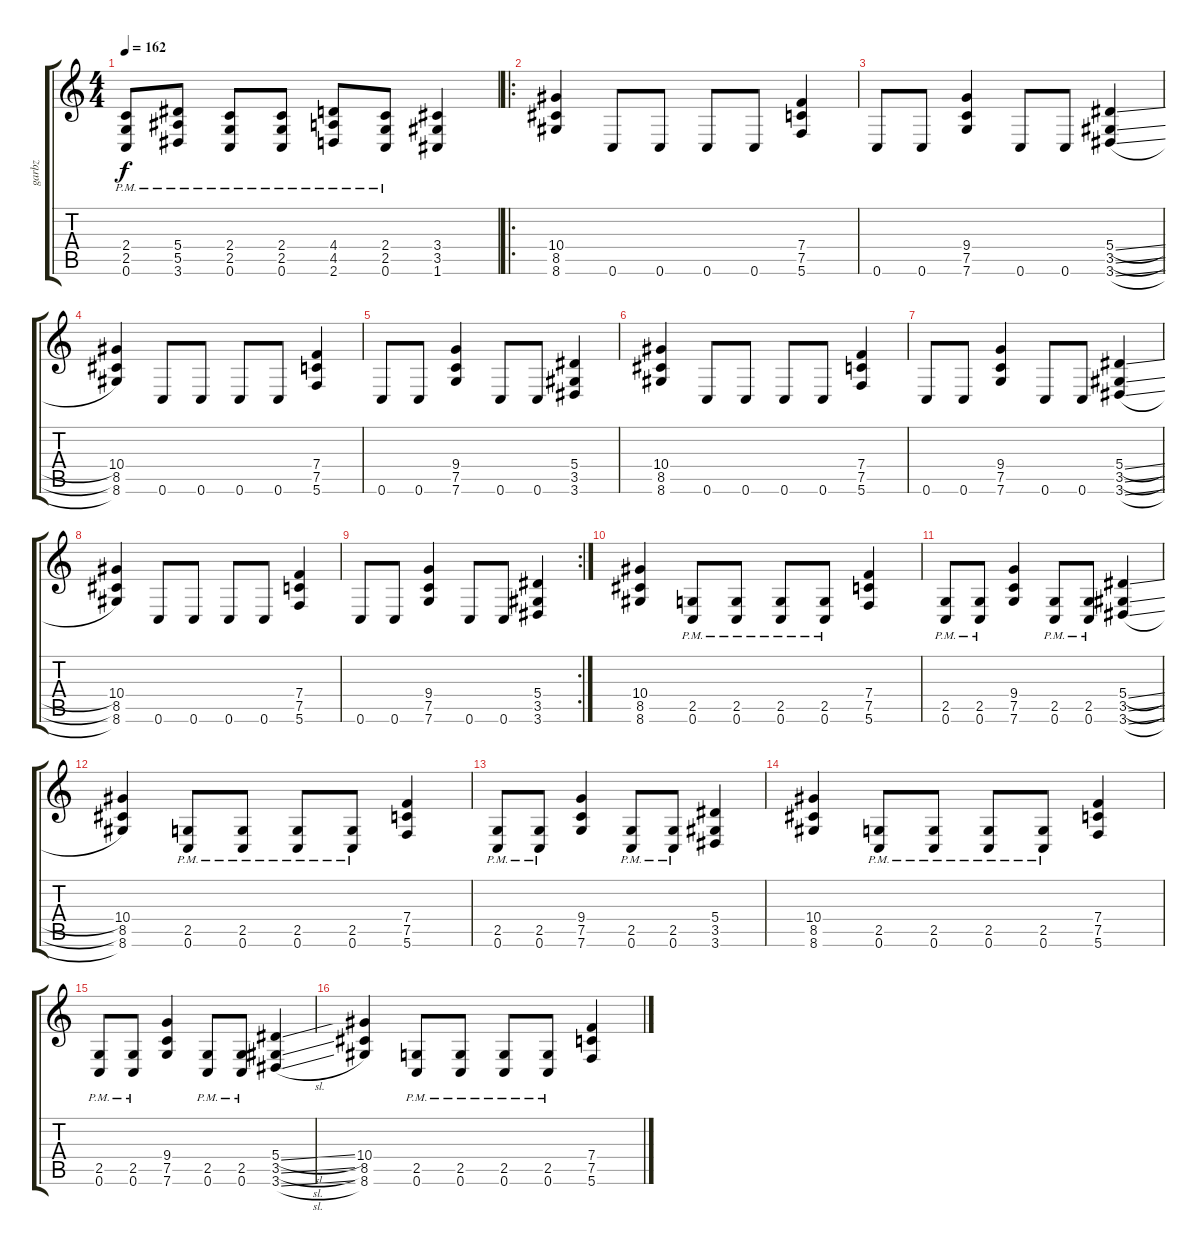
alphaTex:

\track ("garbz" "garbz") {instrument distortionguitar}
\staff {score tabs}
\tuning (C4 G3 Eb3 Bb2 F2 C2) {hide}
\ts (4 4)
\tempo 162
\clef g2
\ks c
(2.4{pm} 2.5{pm} 0.6{pm}).8{dy f} (5.4{pm} 5.5{pm} 3.6{pm}).8 (2.4{pm} 2.5{pm} 0.6{pm}).8 (2.4{pm} 2.5{pm} 0.6{pm}).8 (4.4{pm} 4.5{pm} 2.6{pm}).8 (2.4{pm} 2.5{pm} 0.6{pm}).8 (3.4 3.5 1.6).4 |
\ro
(10.4 8.5 8.6).4 0.6.8 0.6.8 0.6.8 0.6.8 (7.4 7.5 5.6).4 |
0.6.8 0.6.8 (9.4 7.5 7.6).4 0.6.8 0.6.8 (5.4{sl} 3.5{sl} 3.6{sl}).4 |
(10.4 8.5 8.6).4 0.6.8 0.6.8 0.6.8 0.6.8 (7.4 7.5 5.6).4 |
0.6.8 0.6.8 (9.4 7.5 7.6).4 0.6.8 0.6.8 (5.4 3.5 3.6).4 |
(10.4 8.5 8.6).4 0.6.8 0.6.8 0.6.8 0.6.8 (7.4 7.5 5.6).4 |
0.6.8 0.6.8 (9.4 7.5 7.6).4 0.6.8 0.6.8 (5.4{sl} 3.5{sl} 3.6{sl}).4 |
(10.4 8.5 8.6).4 0.6.8 0.6.8 0.6.8 0.6.8 (7.4 7.5 5.6).4 |
\rc 2
0.6.8 0.6.8 (9.4 7.5 7.6).4 0.6.8 0.6.8 (5.4 3.5 3.6).4 |
(10.4 8.5 8.6).4 (2.5{pm} 0.6{pm}).8 (2.5{pm} 0.6{pm}).8 (2.5{pm} 0.6{pm}).8 (2.5{pm} 0.6{pm}).8 (7.4 7.5 5.6).4 |
(2.5{pm} 0.6{pm}).8 (2.5{pm} 0.6{pm}).8 (9.4 7.5 7.6).4 (2.5{pm} 0.6{pm}).8 (2.5{pm} 0.6{pm}).8 (5.4{sl} 3.5{sl} 3.6{sl}).4 |
(10.4 8.5 8.6).4 (2.5{pm} 0.6{pm}).8 (2.5{pm} 0.6{pm}).8 (2.5{pm} 0.6{pm}).8 (2.5{pm} 0.6{pm}).8 (7.4 7.5 5.6).4 |
(2.5{pm} 0.6{pm}).8 (2.5{pm} 0.6{pm}).8 (9.4 7.5 7.6).4 (2.5{pm} 0.6{pm}).8 (2.5{pm} 0.6{pm}).8 (5.4 3.5 3.6).4 |
(10.4 8.5 8.6).4 (2.5{pm} 0.6{pm}).8 (2.5{pm} 0.6{pm}).8 (2.5{pm} 0.6{pm}).8 (2.5{pm} 0.6{pm}).8 (7.4 7.5 5.6).4 |
(2.5{pm} 0.6{pm}).8 (2.5{pm} 0.6{pm}).8 (9.4 7.5 7.6).4 (2.5{pm} 0.6{pm}).8 (2.5{pm} 0.6{pm}).8 (5.4{sl} 3.5{sl} 3.6{sl}).4 |
(10.4 8.5 8.6).4 (2.5{pm} 0.6{pm}).8 (2.5{pm} 0.6{pm}).8 (2.5{pm} 0.6{pm}).8 (2.5{pm} 0.6{pm}).8 (7.4 7.5 5.6).4
